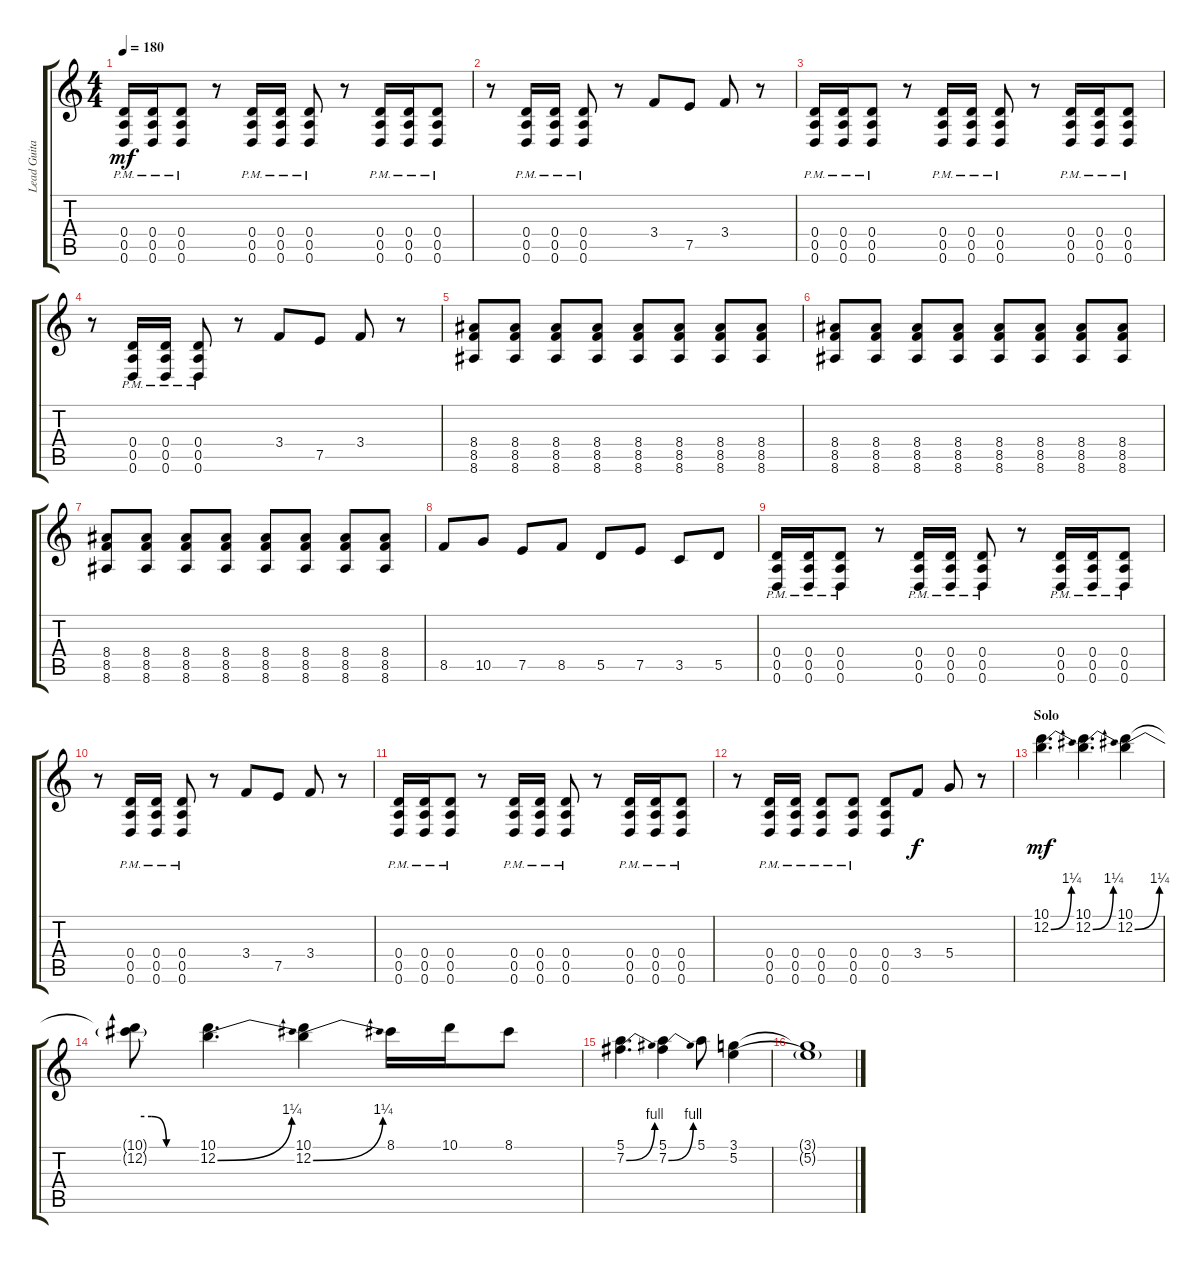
\track ("Lead Guitar" "Lead Guita") {instrument distortionguitar}
\staff {score tabs}
\tuning (E4 B3 G3 D3 A2 D2) {hide}
\ts (4 4)
\tempo 180
\clef g2
\ks c
(0.4{pm} 0.5{pm} 0.6{pm}).16{dy mf} (0.4{pm} 0.5{pm} 0.6{pm}).16 (0.4{pm} 0.5{pm} 0.6{pm}).8 r.8 (0.4{pm} 0.5{pm} 0.6{pm}).16 (0.4{pm} 0.5{pm} 0.6{pm}).16 (0.4{pm} 0.5{pm} 0.6{pm}).8 r.8 (0.4{pm} 0.5{pm} 0.6{pm}).16 (0.4{pm} 0.5{pm} 0.6{pm}).16 (0.4{pm} 0.5{pm} 0.6{pm}).8 |
r.8 (0.4{pm} 0.5{pm} 0.6{pm}).16 (0.4{pm} 0.5{pm} 0.6{pm}).16 (0.4{pm} 0.5{pm} 0.6{pm}).8 r.8 3.4.8 7.5.8 3.4.8 r.8 |
(0.4{pm} 0.5{pm} 0.6{pm}).16 (0.4{pm} 0.5{pm} 0.6{pm}).16 (0.4{pm} 0.5{pm} 0.6{pm}).8 r.8 (0.4{pm} 0.5{pm} 0.6{pm}).16 (0.4{pm} 0.5{pm} 0.6{pm}).16 (0.4{pm} 0.5{pm} 0.6{pm}).8 r.8 (0.4{pm} 0.5{pm} 0.6{pm}).16 (0.4{pm} 0.5{pm} 0.6{pm}).16 (0.4{pm} 0.5{pm} 0.6{pm}).8 |
r.8 (0.4{pm} 0.5{pm} 0.6{pm}).16 (0.4{pm} 0.5{pm} 0.6{pm}).16 (0.4{pm} 0.5{pm} 0.6{pm}).8 r.8 3.4.8 7.5.8 3.4.8 r.8 |
(8.4 8.5 8.6).8 (8.4 8.5 8.6).8 (8.4 8.5 8.6).8 (8.4 8.5 8.6).8 (8.4 8.5 8.6).8 (8.4 8.5 8.6).8 (8.4 8.5 8.6).8 (8.4 8.5 8.6).8 |
(8.4 8.5 8.6).8 (8.4 8.5 8.6).8 (8.4 8.5 8.6).8 (8.4 8.5 8.6).8 (8.4 8.5 8.6).8 (8.4 8.5 8.6).8 (8.4 8.5 8.6).8 (8.4 8.5 8.6).8 |
(8.4 8.5 8.6).8 (8.4 8.5 8.6).8 (8.4 8.5 8.6).8 (8.4 8.5 8.6).8 (8.4 8.5 8.6).8 (8.4 8.5 8.6).8 (8.4 8.5 8.6).8 (8.4 8.5 8.6).8 |
8.5.8 10.5.8 7.5.8 8.5.8 5.5.8 7.5.8 3.5.8 5.5.8 |
(0.4{pm} 0.5{pm} 0.6{pm}).16 (0.4{pm} 0.5{pm} 0.6{pm}).16 (0.4{pm} 0.5{pm} 0.6{pm}).8 r.8 (0.4{pm} 0.5{pm} 0.6{pm}).16 (0.4{pm} 0.5{pm} 0.6{pm}).16 (0.4{pm} 0.5{pm} 0.6{pm}).8 r.8 (0.4{pm} 0.5{pm} 0.6{pm}).16 (0.4{pm} 0.5{pm} 0.6{pm}).16 (0.4{pm} 0.5{pm} 0.6{pm}).8 |
r.8 (0.4{pm} 0.5{pm} 0.6{pm}).16 (0.4{pm} 0.5{pm} 0.6{pm}).16 (0.4{pm} 0.5{pm} 0.6{pm}).8 r.8 3.4.8 7.5.8 3.4.8 r.8 |
(0.4{pm} 0.5{pm} 0.6{pm}).16 (0.4{pm} 0.5{pm} 0.6{pm}).16 (0.4{pm} 0.5{pm} 0.6{pm}).8 r.8 (0.4{pm} 0.5{pm} 0.6{pm}).16 (0.4{pm} 0.5{pm} 0.6{pm}).16 (0.4{pm} 0.5{pm} 0.6{pm}).8 r.8 (0.4{pm} 0.5{pm} 0.6{pm}).16 (0.4{pm} 0.5{pm} 0.6{pm}).16 (0.4{pm} 0.5{pm} 0.6{pm}).8 |
r.8 (0.4{pm} 0.5{pm} 0.6{pm}).16 (0.4{pm} 0.5{pm} 0.6{pm}).16 (0.4{pm} 0.5{pm} 0.6{pm}).8 (0.4{pm} 0.5{pm} 0.6{pm}).8 (0.4 0.5 0.6).8 3.4.8{dy f} 5.4.8 r.8 |
\section ("" "Solo")
(10.1 12.2{be (bend 0 0 60 5)}).4{d dy mf} (10.1 12.2{be (bend 0 0 60 5)}).4{d} (10.1 12.2{be (bend 0 0 60 5)}).4 |
(10.1{t} 12.2{be (custom 0 5 15 5 30 0 60 0) t}).8 (10.1 12.2{be (bend 0 0 60 5)}).4{d} (10.1 12.2{be (bend 0 0 60 5)}).4 8.1.16 10.1.16 8.1.8 |
(5.1 7.2{be (bend 0 0 60 4)}).4{d} (5.1 7.2{be (bend 0 0 60 4)}).4 5.1.8 (3.1 5.2{be (hold 0 0 60 0)}).4 |
(3.1{t} 5.2{be (hold 0 0 60 0) t}).1
